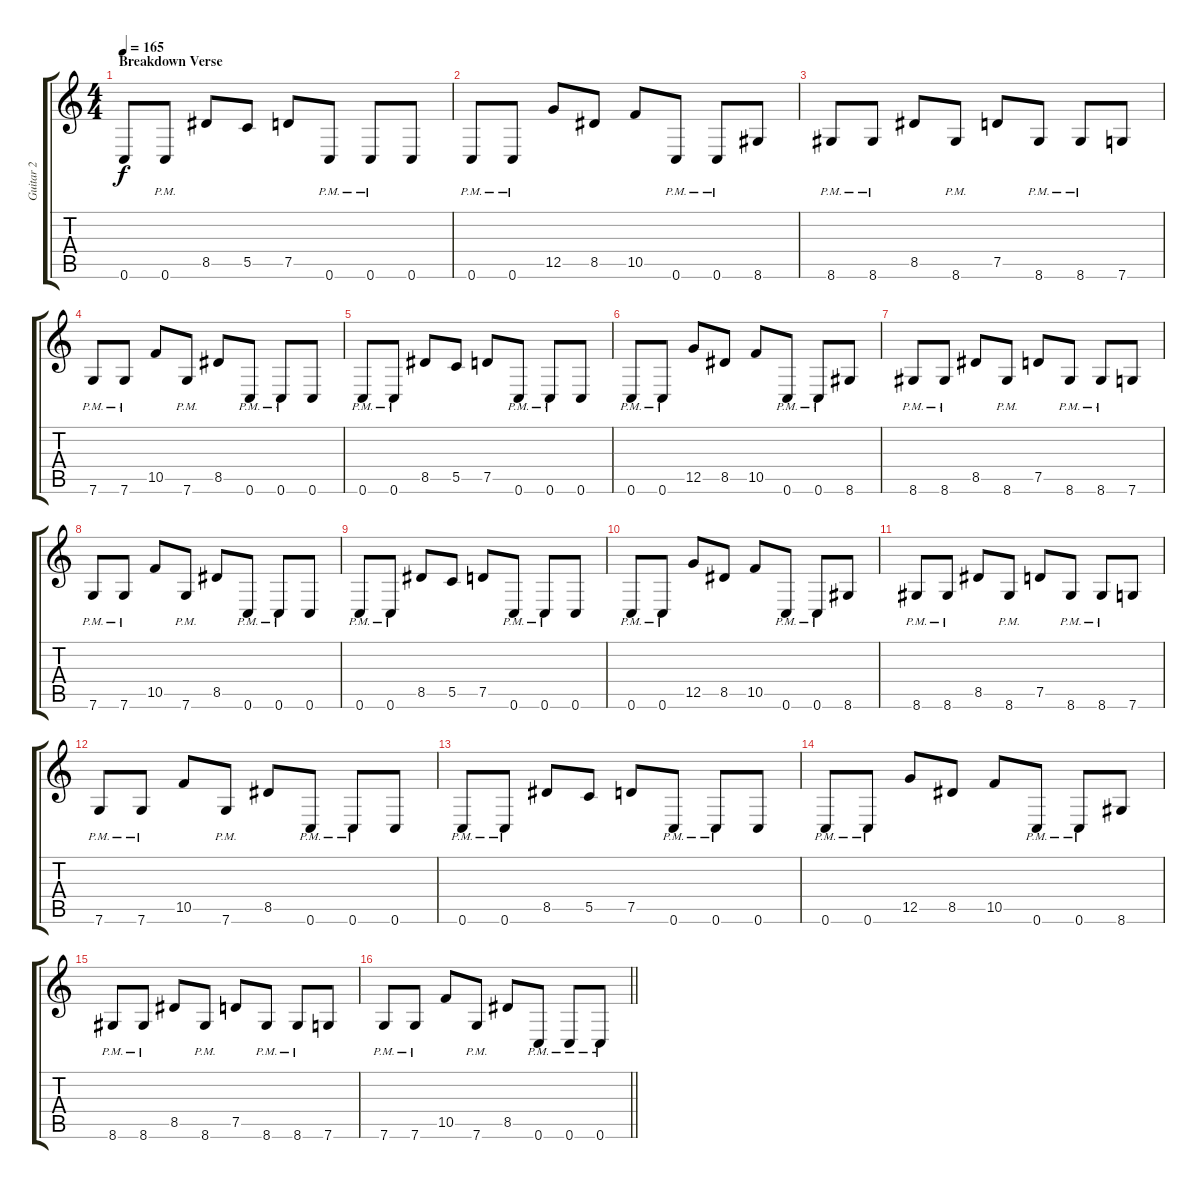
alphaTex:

\track ("Guitar 2" "Guitar 2") {instrument distortionguitar}
\staff {score tabs}
\tuning (D4 A3 F3 C3 G2 C2) {hide}
\ts (4 4)
\section ("" "Breakdown Verse")
\tempo 165
\clef g2
\ks c
0.6.8{dy f} 0.6{pm}.8 8.5.8 5.5.8 7.5.8 0.6{pm}.8 0.6{pm}.8 0.6.8 |
0.6{pm}.8 0.6{pm}.8 12.5.8 8.5.8 10.5.8 0.6{pm}.8 0.6{pm}.8 8.6.8 |
8.6{pm}.8 8.6{pm}.8 8.5.8 8.6{pm}.8 7.5.8 8.6{pm}.8 8.6{pm}.8 7.6.8 |
7.6{pm}.8 7.6{pm}.8 10.5.8 7.6{pm}.8 8.5.8 0.6{pm}.8 0.6{pm}.8 0.6.8 |
0.6{pm}.8 0.6{pm}.8 8.5.8 5.5.8 7.5.8 0.6{pm}.8 0.6{pm}.8 0.6.8 |
0.6{pm}.8 0.6{pm}.8 12.5.8 8.5.8 10.5.8 0.6{pm}.8 0.6{pm}.8 8.6.8 |
8.6{pm}.8 8.6{pm}.8 8.5.8 8.6{pm}.8 7.5.8 8.6{pm}.8 8.6{pm}.8 7.6.8 |
7.6{pm}.8 7.6{pm}.8 10.5.8 7.6{pm}.8 8.5.8 0.6{pm}.8 0.6{pm}.8 0.6.8 |
0.6{pm}.8 0.6{pm}.8 8.5.8 5.5.8 7.5.8 0.6{pm}.8 0.6{pm}.8 0.6.8 |
0.6{pm}.8 0.6{pm}.8 12.5.8 8.5.8 10.5.8 0.6{pm}.8 0.6{pm}.8 8.6.8 |
8.6{pm}.8 8.6{pm}.8 8.5.8 8.6{pm}.8 7.5.8 8.6{pm}.8 8.6{pm}.8 7.6.8 |
7.6{pm}.8 7.6{pm}.8 10.5.8 7.6{pm}.8 8.5.8 0.6{pm}.8 0.6{pm}.8 0.6.8 |
0.6{pm}.8 0.6{pm}.8 8.5.8 5.5.8 7.5.8 0.6{pm}.8 0.6{pm}.8 0.6.8 |
0.6{pm}.8 0.6{pm}.8 12.5.8 8.5.8 10.5.8 0.6{pm}.8 0.6{pm}.8 8.6.8 |
8.6{pm}.8 8.6{pm}.8 8.5.8 8.6{pm}.8 7.5.8 8.6{pm}.8 8.6{pm}.8 7.6.8 |
\barLineRight lightlight
7.6{pm}.8 7.6{pm}.8 10.5.8 7.6{pm}.8 8.5.8 0.6{pm}.8 0.6{pm}.8 0.6{pm}.8
